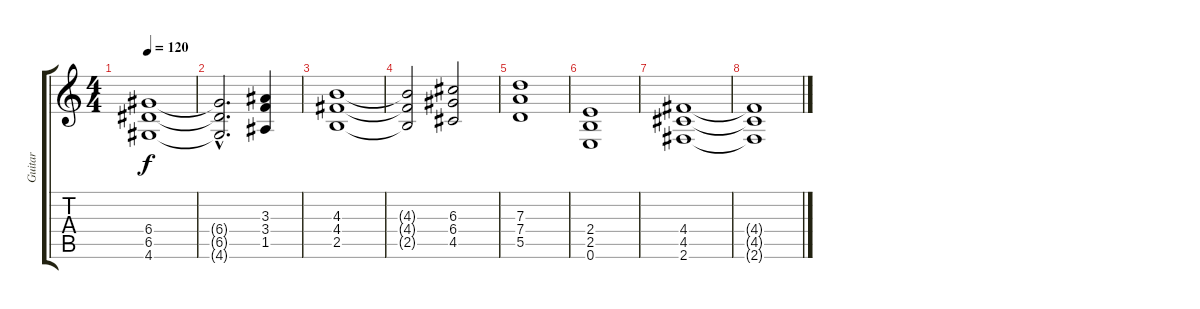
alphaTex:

\track ("Guitar " "Guitar ") {instrument distortionguitar}
\staff {score tabs}
\tuning (E4 B3 G3 D3 A2 E2) {hide}
\ts (4 4)
\tempo 120
\clef g2
\ks c
(6.4 6.5 4.6).1{dy f instrument overdrivenguitar} |
(6.4{hac t} 6.5{hac t} 4.6{hac t}).2{d} (3.3 3.4 1.5).4 |
(4.3 4.4 2.5).1 |
(4.3{t} 4.4{t} 2.5{t}).2 (6.3 6.4 4.5).2 |
(7.3 7.4 5.5).1 |
(2.4 2.5 0.6).1 |
(4.4 4.5 2.6).1 |
(4.4{t} 4.5{t} 2.6{t}).1
